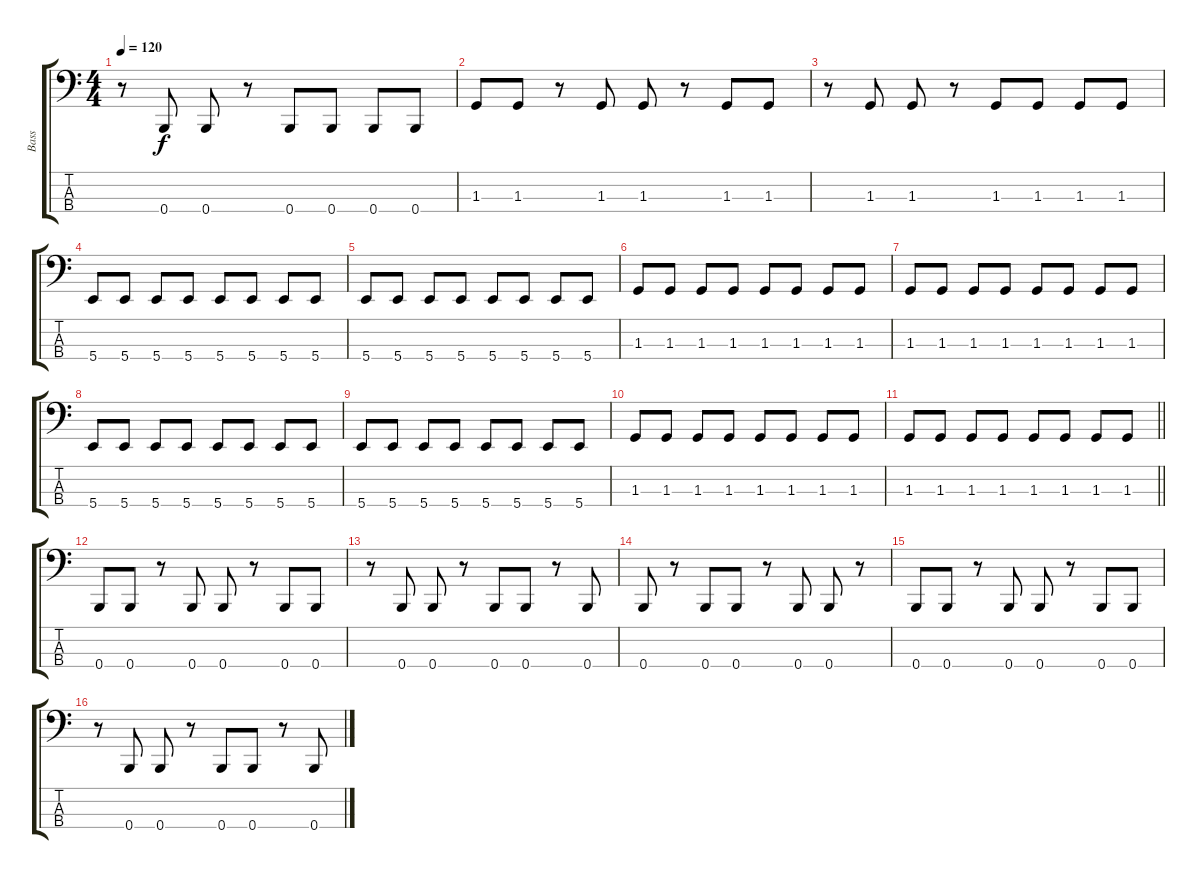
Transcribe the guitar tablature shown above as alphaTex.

\track ("Bass" "Bass") {instrument electricbassfinger}
\staff {score tabs}
\tuning (Gb2 B1 Gb1 B0) {hide}
\ts (4 4)
\tempo 120
\clef f4
\ks c
r.8{dy f} 0.4.8 0.4.8 r.8 0.4.8 0.4.8 0.4.8 0.4.8 |
1.3.8 1.3.8 r.8 1.3.8 1.3.8 r.8 1.3.8 1.3.8 |
r.8 1.3.8 1.3.8 r.8 1.3.8 1.3.8 1.3.8 1.3.8 |
5.4.8 5.4.8 5.4.8 5.4.8 5.4.8 5.4.8 5.4.8 5.4.8 |
5.4.8 5.4.8 5.4.8 5.4.8 5.4.8 5.4.8 5.4.8 5.4.8 |
1.3.8 1.3.8 1.3.8 1.3.8 1.3.8 1.3.8 1.3.8 1.3.8 |
1.3.8 1.3.8 1.3.8 1.3.8 1.3.8 1.3.8 1.3.8 1.3.8 |
5.4.8 5.4.8 5.4.8 5.4.8 5.4.8 5.4.8 5.4.8 5.4.8 |
5.4.8 5.4.8 5.4.8 5.4.8 5.4.8 5.4.8 5.4.8 5.4.8 |
1.3.8 1.3.8 1.3.8 1.3.8 1.3.8 1.3.8 1.3.8 1.3.8 |
\barLineRight lightlight
1.3.8 1.3.8 1.3.8 1.3.8 1.3.8 1.3.8 1.3.8 1.3.8 |
0.4.8 0.4.8 r.8 0.4.8 0.4.8 r.8 0.4.8 0.4.8 |
r.8 0.4.8 0.4.8 r.8 0.4.8 0.4.8 r.8 0.4.8 |
0.4.8 r.8 0.4.8 0.4.8 r.8 0.4.8 0.4.8 r.8 |
0.4.8 0.4.8 r.8 0.4.8 0.4.8 r.8 0.4.8 0.4.8 |
r.8 0.4.8 0.4.8 r.8 0.4.8 0.4.8 r.8 0.4.8
